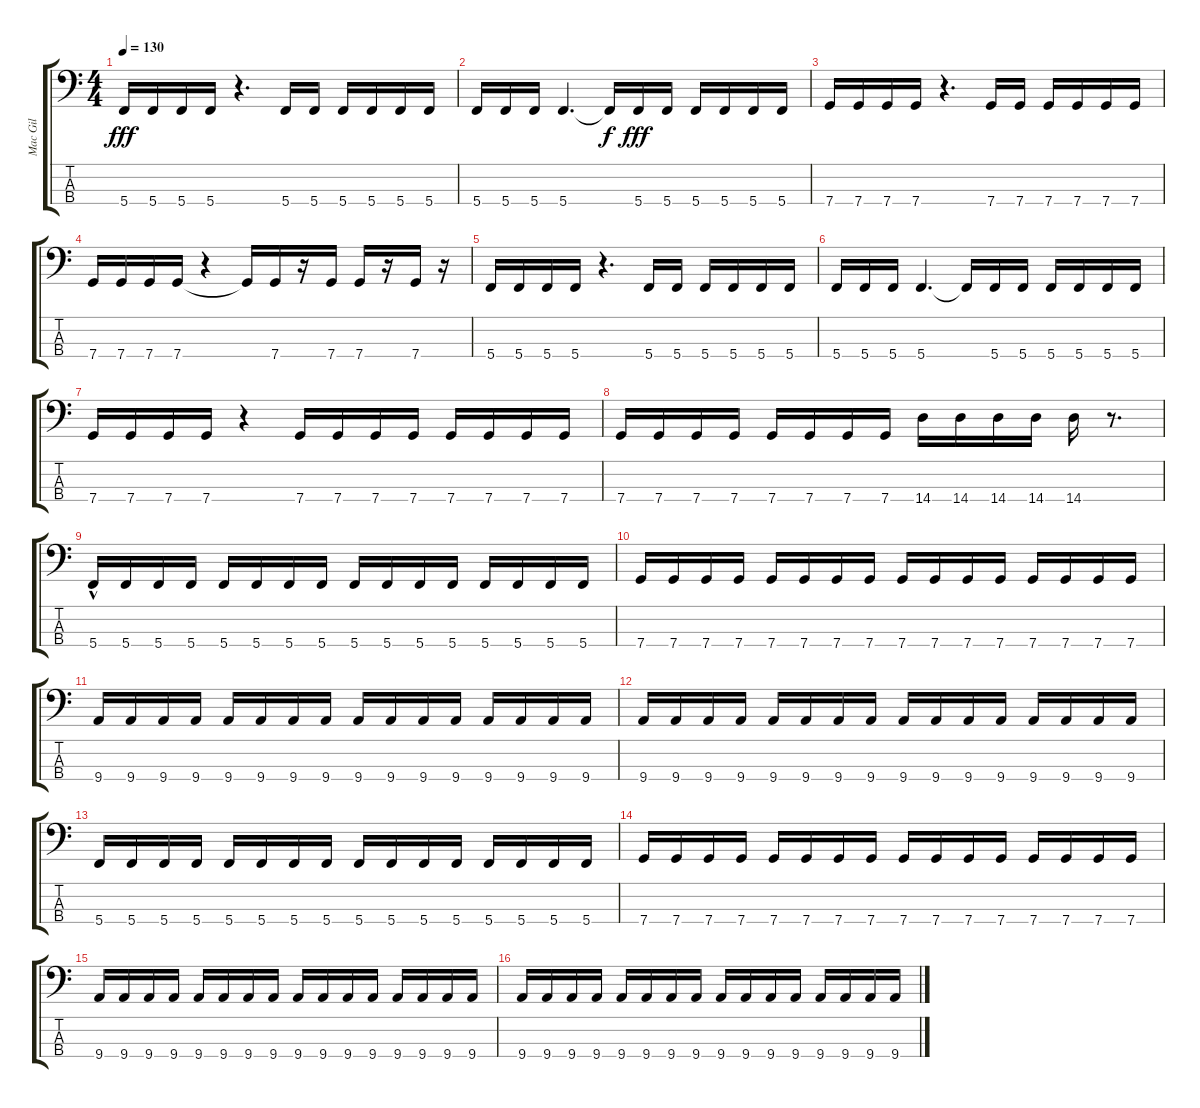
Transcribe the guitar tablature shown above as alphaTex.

\track ("Mac Gil" "Mac Gil") {instrument electricbassfinger}
\staff {score tabs}
\tuning (F2 C2 G1 C1) {hide}
\ts (4 4)
\tempo 130
\clef f4
\ks c
5.4.16{dy fff} 5.4.16 5.4.16 5.4.16 r.4{d} 5.4.16 5.4.16 5.4.16 5.4.16 5.4.16 5.4.16 |
5.4.16 5.4.16 5.4.16 5.4.4{d} 5.4{t}.16{dy f} 5.4.16{dy fff} 5.4.16 5.4.16 5.4.16 5.4.16 5.4.16 |
7.4.16 7.4.16 7.4.16 7.4.16 r.4{d} 7.4.16 7.4.16 7.4.16 7.4.16 7.4.16 7.4.16 |
7.4.16 7.4.16 7.4.16 7.4.16 r.4 7.4{t}.16 7.4.16 r.16 7.4.16 7.4.16 r.16 7.4.16 r.16 |
5.4.16 5.4.16 5.4.16 5.4.16 r.4{d} 5.4.16 5.4.16 5.4.16 5.4.16 5.4.16 5.4.16 |
5.4.16 5.4.16 5.4.16 5.4.4{d} 5.4{t}.16 5.4.16 5.4.16 5.4.16 5.4.16 5.4.16 5.4.16 |
7.4.16 7.4.16 7.4.16 7.4.16 r.4 7.4.16 7.4.16 7.4.16 7.4.16 7.4.16 7.4.16 7.4.16 7.4.16 |
7.4.16 7.4.16 7.4.16 7.4.16 7.4.16 7.4.16 7.4.16 7.4.16 14.4.16 14.4.16 14.4.16 14.4.16 14.4.16 r.8{d} |
5.4{hac}.16{volume 13} 5.4.16 5.4.16 5.4.16 5.4.16 5.4.16 5.4.16 5.4.16 5.4.16 5.4.16 5.4.16 5.4.16 5.4.16 5.4.16 5.4.16 5.4.16 |
7.4.16 7.4.16 7.4.16 7.4.16 7.4.16 7.4.16 7.4.16 7.4.16 7.4.16 7.4.16 7.4.16 7.4.16 7.4.16 7.4.16 7.4.16 7.4.16 |
9.4.16 9.4.16 9.4.16 9.4.16 9.4.16 9.4.16 9.4.16 9.4.16 9.4.16 9.4.16 9.4.16 9.4.16 9.4.16 9.4.16 9.4.16 9.4.16 |
9.4.16 9.4.16 9.4.16 9.4.16 9.4.16 9.4.16 9.4.16 9.4.16 9.4.16 9.4.16 9.4.16 9.4.16 9.4.16 9.4.16 9.4.16 9.4.16 |
5.4.16 5.4.16 5.4.16 5.4.16 5.4.16 5.4.16 5.4.16 5.4.16 5.4.16 5.4.16 5.4.16 5.4.16 5.4.16 5.4.16 5.4.16 5.4.16 |
7.4.16 7.4.16 7.4.16 7.4.16 7.4.16 7.4.16 7.4.16 7.4.16 7.4.16 7.4.16 7.4.16 7.4.16 7.4.16 7.4.16 7.4.16 7.4.16 |
9.4.16 9.4.16 9.4.16 9.4.16 9.4.16 9.4.16 9.4.16 9.4.16 9.4.16 9.4.16 9.4.16 9.4.16 9.4.16 9.4.16 9.4.16 9.4.16 |
9.4.16 9.4.16 9.4.16 9.4.16 9.4.16 9.4.16 9.4.16 9.4.16 9.4.16 9.4.16 9.4.16 9.4.16 9.4.16 9.4.16 9.4.16 9.4.16
